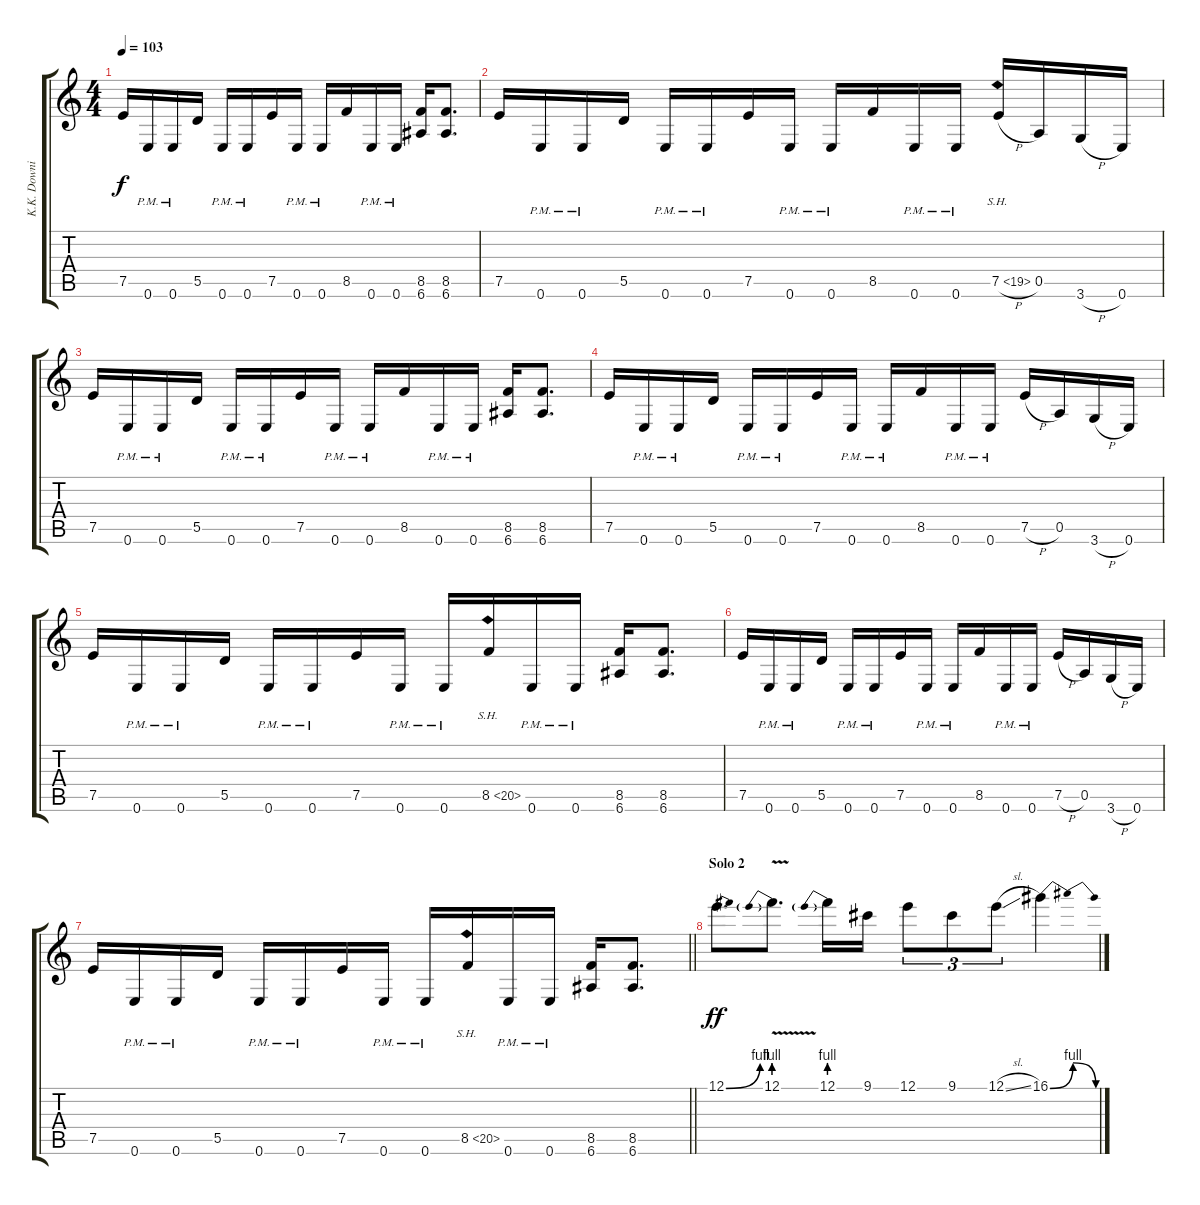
\track ("K.K. Downing" "K.K. Downi") {instrument distortionguitar}
\staff {score tabs}
\tuning (E4 B3 G3 D3 A2 E2) {hide}
\ts (4 4)
\tempo 103
\clef g2
\ks c
7.5.16{dy f} 0.6{pm}.16 0.6{pm}.16 5.5.16 0.6{pm}.16 0.6{pm}.16 7.5.16 0.6{pm}.16 0.6{pm}.16 8.5.16 0.6{pm}.16 0.6{pm}.16 (8.5 6.6).16 (8.5 6.6).8{d} |
7.5.16 0.6{pm}.16 0.6{pm}.16 5.5.16 0.6{pm}.16 0.6{pm}.16 7.5.16 0.6{pm}.16 0.6{pm}.16 8.5.16 0.6{pm}.16 0.6{pm}.16 7.5{sh 12 h}.16 0.5.16 3.6{h}.16 0.6.16 |
7.5.16 0.6{pm}.16 0.6{pm}.16 5.5.16 0.6{pm}.16 0.6{pm}.16 7.5.16 0.6{pm}.16 0.6{pm}.16 8.5.16 0.6{pm}.16 0.6{pm}.16 (8.5 6.6).16 (8.5 6.6).8{d} |
7.5.16 0.6{pm}.16 0.6{pm}.16 5.5.16 0.6{pm}.16 0.6{pm}.16 7.5.16 0.6{pm}.16 0.6{pm}.16 8.5.16 0.6{pm}.16 0.6{pm}.16 7.5{h}.16 0.5.16 3.6{h}.16 0.6.16 |
7.5.16 0.6{pm}.16 0.6{pm}.16 5.5.16 0.6{pm}.16 0.6{pm}.16 7.5.16 0.6{pm}.16 0.6{pm}.16 8.5{sh 12}.16 0.6{pm}.16 0.6{pm}.16 (8.5 6.6).16 (8.5 6.6).8{d} |
7.5.16 0.6{pm}.16 0.6{pm}.16 5.5.16 0.6{pm}.16 0.6{pm}.16 7.5.16 0.6{pm}.16 0.6{pm}.16 8.5.16 0.6{pm}.16 0.6{pm}.16 7.5{h}.16 0.5.16 3.6{h}.16 0.6.16 |
\barLineRight lightlight
7.5.16 0.6{pm}.16 0.6{pm}.16 5.5.16 0.6{pm}.16 0.6{pm}.16 7.5.16 0.6{pm}.16 0.6{pm}.16 8.5{sh 12}.16 0.6{pm}.16 0.6{pm}.16 (8.5 6.6).16 (8.5 6.6).8{d} |
\section ("" "Solo 2")
12.1{be (bend 0 0 60 4)}.8{d dy ff volume 15 balance 8} 12.1{be (prebend 0 4 60 4) v}.8{d} 12.1{be (prebend 0 4 60 4)}.16 9.1.16 12.1.8{tu (3 2)} 9.1.8{tu (3 2)} 12.1{sl}.8{tu (3 2)} 16.1{be (bendrelease 0 0 15 4 45 4 60 0)}.4
